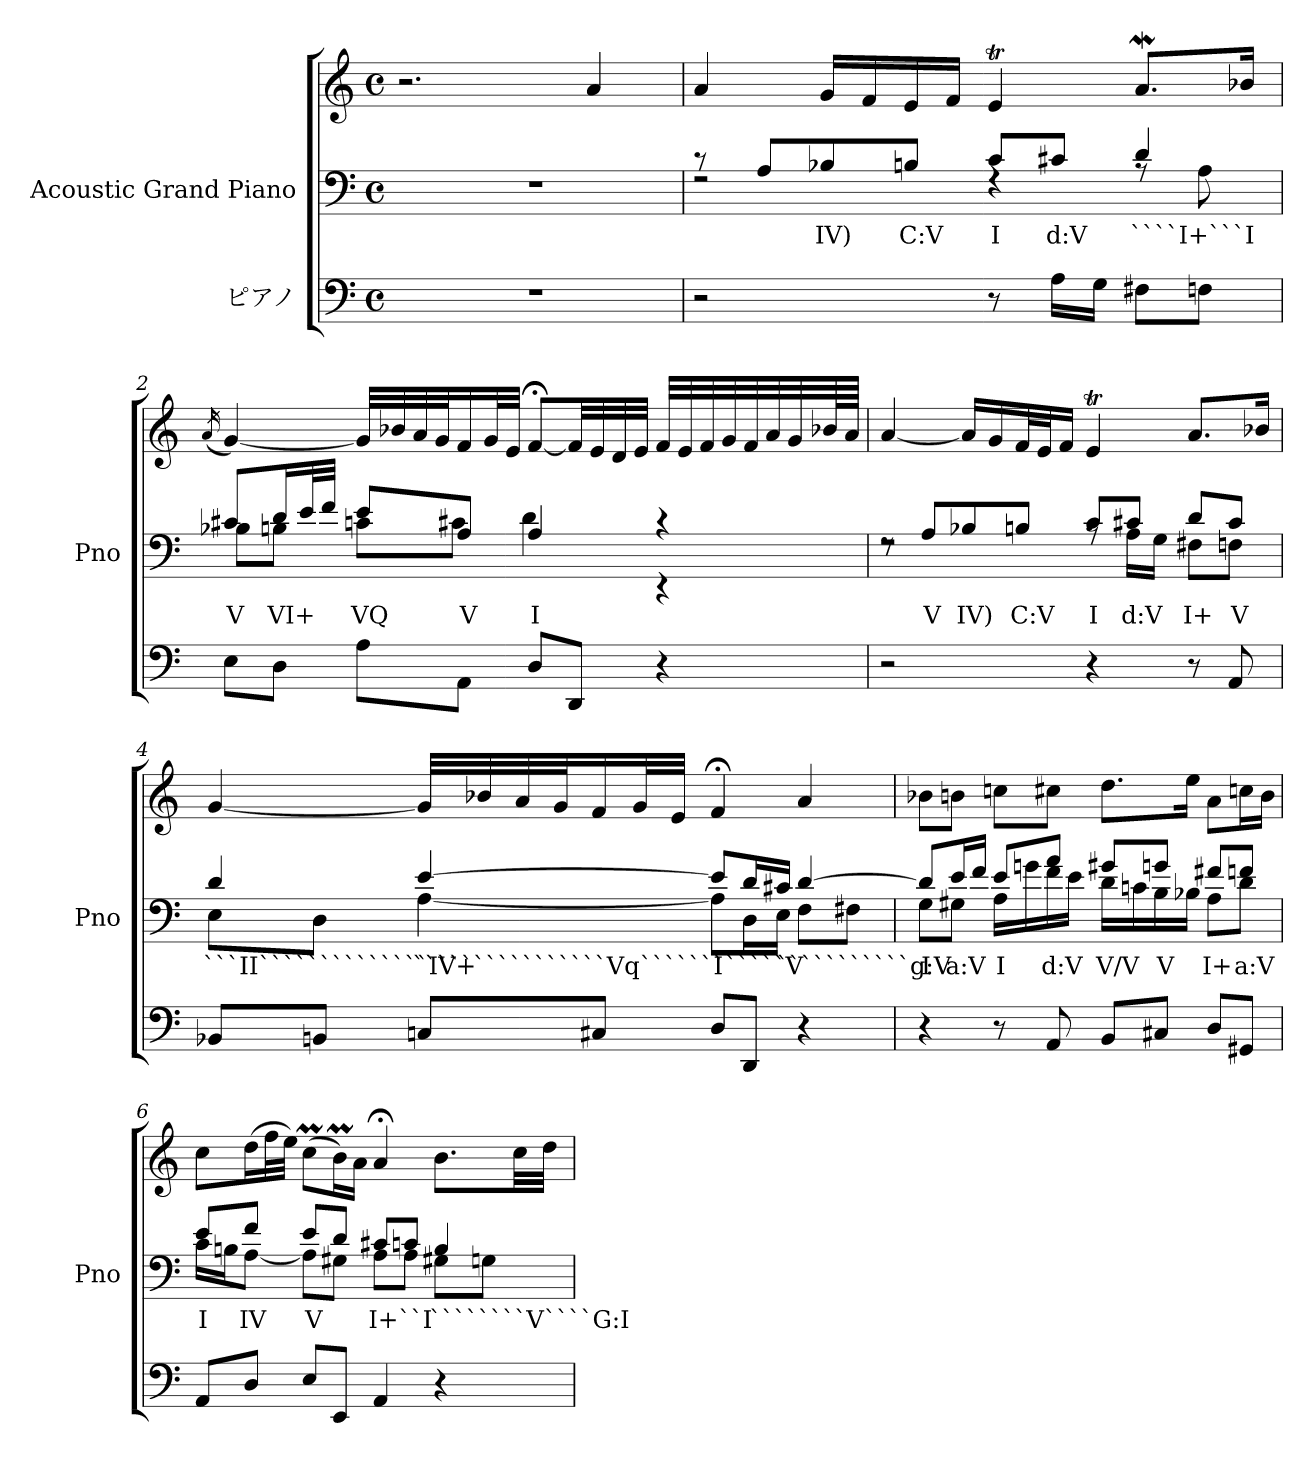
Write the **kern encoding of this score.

**kern	**kern	**text	**kern
*part2	*part1	*part1	*part1
*staff3	*staff2	*staff2	*staff1
*I"ピアノ	*I"Acoustic Grand Piano	*	*
*	*I'Pno	*	*
*clefF4	*clefF4	*	*clefG2
*k[]	*k[]	*	*k[]
*C:	*C:	*	*C:
*M4/4	*M4/4	*	*M4/4
*met(c)	*met(c)	*	*met(c)
*MM120	*MM120	*	*MM120
=	=	=	=
1r	1r	.	2.r
.	.	.	4a/
=1	=1	=1	=1
!	!	!LO:LY:b	!
*	*^	*	*
2r	8rc	2rF	(d:V	4a/
.	8A/L	.	.	.
!	!	!	!LO:LY:b	!
.	8B-X/	.	IV)	16g/LL
.	.	.	.	16f/
!	!	!	!LO:LY:b	!
.	8Bn/J	.	C:V	16e/
.	.	.	.	16f/JJ
!	!	!	!LO:LY:b	!
8r	8c/L	4rF	I	4et/
!	!	!	!LO:LY:b	!
16A\LL	8c#X/J	.	d:V	.
16G\JJ	.	.	.	.
!	!	!	!LO:LY:b	!
8F#X\L	4d/	8rA	````I+```I	8.aW/L
8Fn\J	.	8A\	.	.
.	.	.	.	16b-X/Jk
=2	=2	=2	=2	=2
.	.	.	.	(<16qa/
!	!	!	!LO:LY:b	!
8E\L	8c#X/L	8B-X\L	V	[4g/)
!	!	!	!LO:LY:b	!
8D\J	16d/L	8Bn\J	VI+	.
.	32e/L	.	.	.
.	32f/JJJ	.	.	.
!	!	!	!LO:LY:b	!
8A\L	8e/L	8cn\L	VQ	32g/LLL]
.	.	.	.	32b-X/
.	.	.	.	32a/
.	.	.	.	32g/J
!	!	!	!LO:LY:b	!
8AA\J	8A/J	8c#X\J	V	16f/
.	.	.	.	32g/L
.	.	.	.	32e/JJJ
!	!	!	!LO:LY:b	!
8D/L	4A/	4d\	I	[8f;/L
8DD/J	.	.	.	32f/LL]
.	.	.	.	32e/
.	.	.	.	32d/
.	.	.	.	32e/JJJ
4r	4rc	4rEE	.	32f/LLL
.	.	.	.	32e/
.	.	.	.	32f/
.	.	.	.	32g/
.	.	.	.	32f/
.	.	.	.	32a/
.	.	.	.	32g/
.	.	.	.	64b-X/L
.	.	.	.	64a/JJJJ
!!LO:LB:g=z
=3	=3	=3	=3	=3
!	!	!	!LO:LY:b	!
2r	8rF	2rF	(d:I	[4a/
!	!	!	!LO:LY:b	!
.	8A/L	.	V	.
!	!	!	!LO:LY:b	!
.	8B-X/	.	IV)	16a/LL]
.	.	.	.	16g/
!	!	!	!LO:LY:b	!
.	8Bn/J	.	C:V	32f/L
.	.	.	.	32e/J
.	.	.	.	16f/JJ
!	!	!	!LO:LY:b	!
4r	8c/L	8rA	I	4et/
!	!	!	!LO:LY:b	!
.	8c#X/J	16A\LL	d:V	.
.	.	16G\JJ	.	.
!	!	!	!LO:LY:b	!
8r	8d/L	8F#X\L	I+	8.a/L
!	!	!	!LO:LY:b	!
8AA/	8c#/J	8Fn\J	V	.
.	.	.	.	16b-X/Jk
=4	=4	=4	=4	=4
!	!	!	!LO:LY:b	!
8BB-X/L	4d/	8E\L	```II``````````````IV+	[4g/
8BBn/J	.	8D\J	.	.
!	!	!	!LO:LY:b	!
8Cn/L	[>4e/	[<4A\	````````````````Vq````````````V	32g/LLL]
.	.	.	.	32b-X/
.	.	.	.	32a/
.	.	.	.	32g/J
8C#X/J	.	.	.	16f/
.	.	.	.	32g/L
.	.	.	.	32e/JJJ
!	!	!	!LO:LY:b	!
8D/L	8e/L]	8A\L]	I	4f;/
8DD/J	16d/L	16D\L	.	.
.	16c#X/JJ	16E\JJ	.	.
!	!	!	!LO:LY:b	!
4r	[>4d/	8F\L	```````````g:V	4a/
.	.	8F#X\J	.	.
=5	=5	=5	=5	=5
!	!	!	!LO:LY:b	!
4r	8d/L]	8G\L	I	8b-X\L
!	!	!	!LO:LY:b	!
.	16e/L	8G#X\J	a:V	8bn\J
.	16f/JJ	.	.	.
!	!	!	!LO:LY:b	!
8r	8e/L	16A\LL	I	8ccn\L
.	.	16gn\	.	.
!	!	!	!LO:LY:b	!
8AA/	8a/J	16f\	d:V	8cc#X\J
.	.	16e\JJ	.	.
!	!	!	!LO:LY:b	!
8BB/L	8g#X/L	16d\LL	V/V	8.dd\L
.	.	16cn\	.	.
!	!	!	!LO:LY:b	!
8C#X/J	8gn/J	16B\	V	.
.	.	16B-X\JJ	.	16ee\Jk
!	!	!	!LO:LY:b	!
8D/L	8f#X/L	8A\L	I+	8a\L
!	!	!	!LO:LY:b	!
8GG#X/J	8fn/J	8d\J	a:V	16ccn\L
.	.	.	.	16b\JJ
!!LO:PB:g=z
=6	=6	=6	=6	=6
!	!	!	!LO:LY:b	!
8AA/L	8e/L	16c\LL	I	8cc\L
.	.	16Bn\J	.	.
!	!	!	!LO:LY:b	!
8D/J	8f/J	[<8A\J	IV	(>16dd\L
.	.	.	.	32ff\L
.	.	.	.	32ee\JJJ)
!	!	!	!LO:LY:b	!
8E/L	8e/L	8A\L]	V	(>8ccM\L
8EE/J	8d/J	8G#X\J	.	16bm\L)
.	.	.	.	16a\JJ
!	!	!	!LO:LY:b	!
4AA/	8c#X/L	8A\L	I+	4a;/
!	!	!	!LO:LY:b	!
.	8cn/J	8A\J	``I	.
!	!	!	!LO:LY:b	!
4r	4B/	8G#X\L	````````V````G:I	8.b\L
.	.	8Gn\J	.	.
.	.	.	.	32cc\LL
.	.	.	.	32dd\JJJ
*	*v	*v	*	*
=	=	=	=
*-	*-	*-	*-
